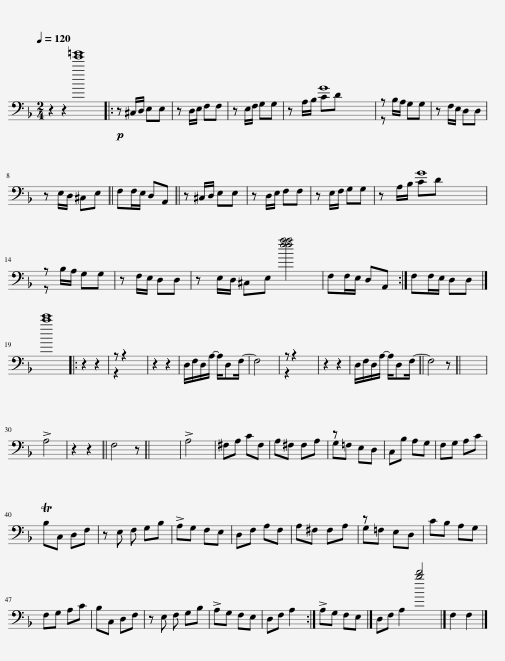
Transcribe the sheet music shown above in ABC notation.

X:1
%%score ( 1 2 )
L:1/8
Q:1/4=120
M:2/4
I:linebreak $
K:F
V:1 bass
V:2 bass
V:1
 z2 z2 [g'=b']8 |:!p! z ^C,/D,/ E,E, | z D,/E,/ F,F, | z E,/F,/ G,G, | z A,/B,/ G8 | %5
 z B,/A,/ G,G, | z F,/E,/ D,D, |$ z E,/D,/ ^C,E, | F,F,/E,/ D,A,, | z ^C,/D,/ E,E, | %10
 z D,/E,/ F,F, | z E,/F,/ G,G, | z A,/B,/ G8 |$ z B,/A,/ G,G, | z F,/E,/ D,D, | %15
 z E,/D,/ ^C,E, [ffaa]4 | F,F,/E,/ D,A,, :| F,F,/E,/ D,D, |]$ [c'e']8 |: z2 z2 | %20
 z z2 x | z2 z2 | D,/F,/D,/A,/- A,/D,F,/- | F,4 | z z2 x | %25
 z2 z2 | D,/F,/D,/A,/- A,/D,F,/- | F,4 z | x4 |$ !>!A,4 | %30
 z2 z2 | F,4 z | x4 | !>!A,4 | ^F,A, CF, | %35
 A,^F, F,A, | z x E,D, | C,B, A,G, | F,G, A,C |$ TB,C, D,F, | %40
 z E, F, G,B, | !>!A,G, F,E, | D,F, A,F, | A,^F, F,A, | z x E,D, | %45
 CB, A,G, |$ F,G, A,C | B,C, D,F, | z E, F, G,B, | !>!A,G, F,E, | %50
 D,F, A,2 :| !>!A,G, F,E, |] D,F, A,2 [bd']4 |] F,2 F,2 |] %54
V:2
 x12 |: x4 | x4 | x4 | x2 CD x6 | %5
 z x3 | x4 |$ x4 | x4 | x4 | %10
 x4 | x4 | x2 CD x6 |$ z x3 | x4 | %15
 x8 | x4 :| x4 |]$ x8 |: x4 | %20
 z2 x2 | x4 | x4 | x4 | z2 x2 | %25
 x4 | x4 | x5 | x4 |$ x4 | %30
 x4 | x5 | x4 | x4 | x4 | %35
 x4 | G,=F, x2 | x4 | x4 |$ x4 | %40
 x5 | x4 | x4 | x4 | G,=F, x2 | %45
 x4 |$ x4 | x4 | x5 | x4 | %50
 x4 :| x4 |] x8 |] x4 |] %54
